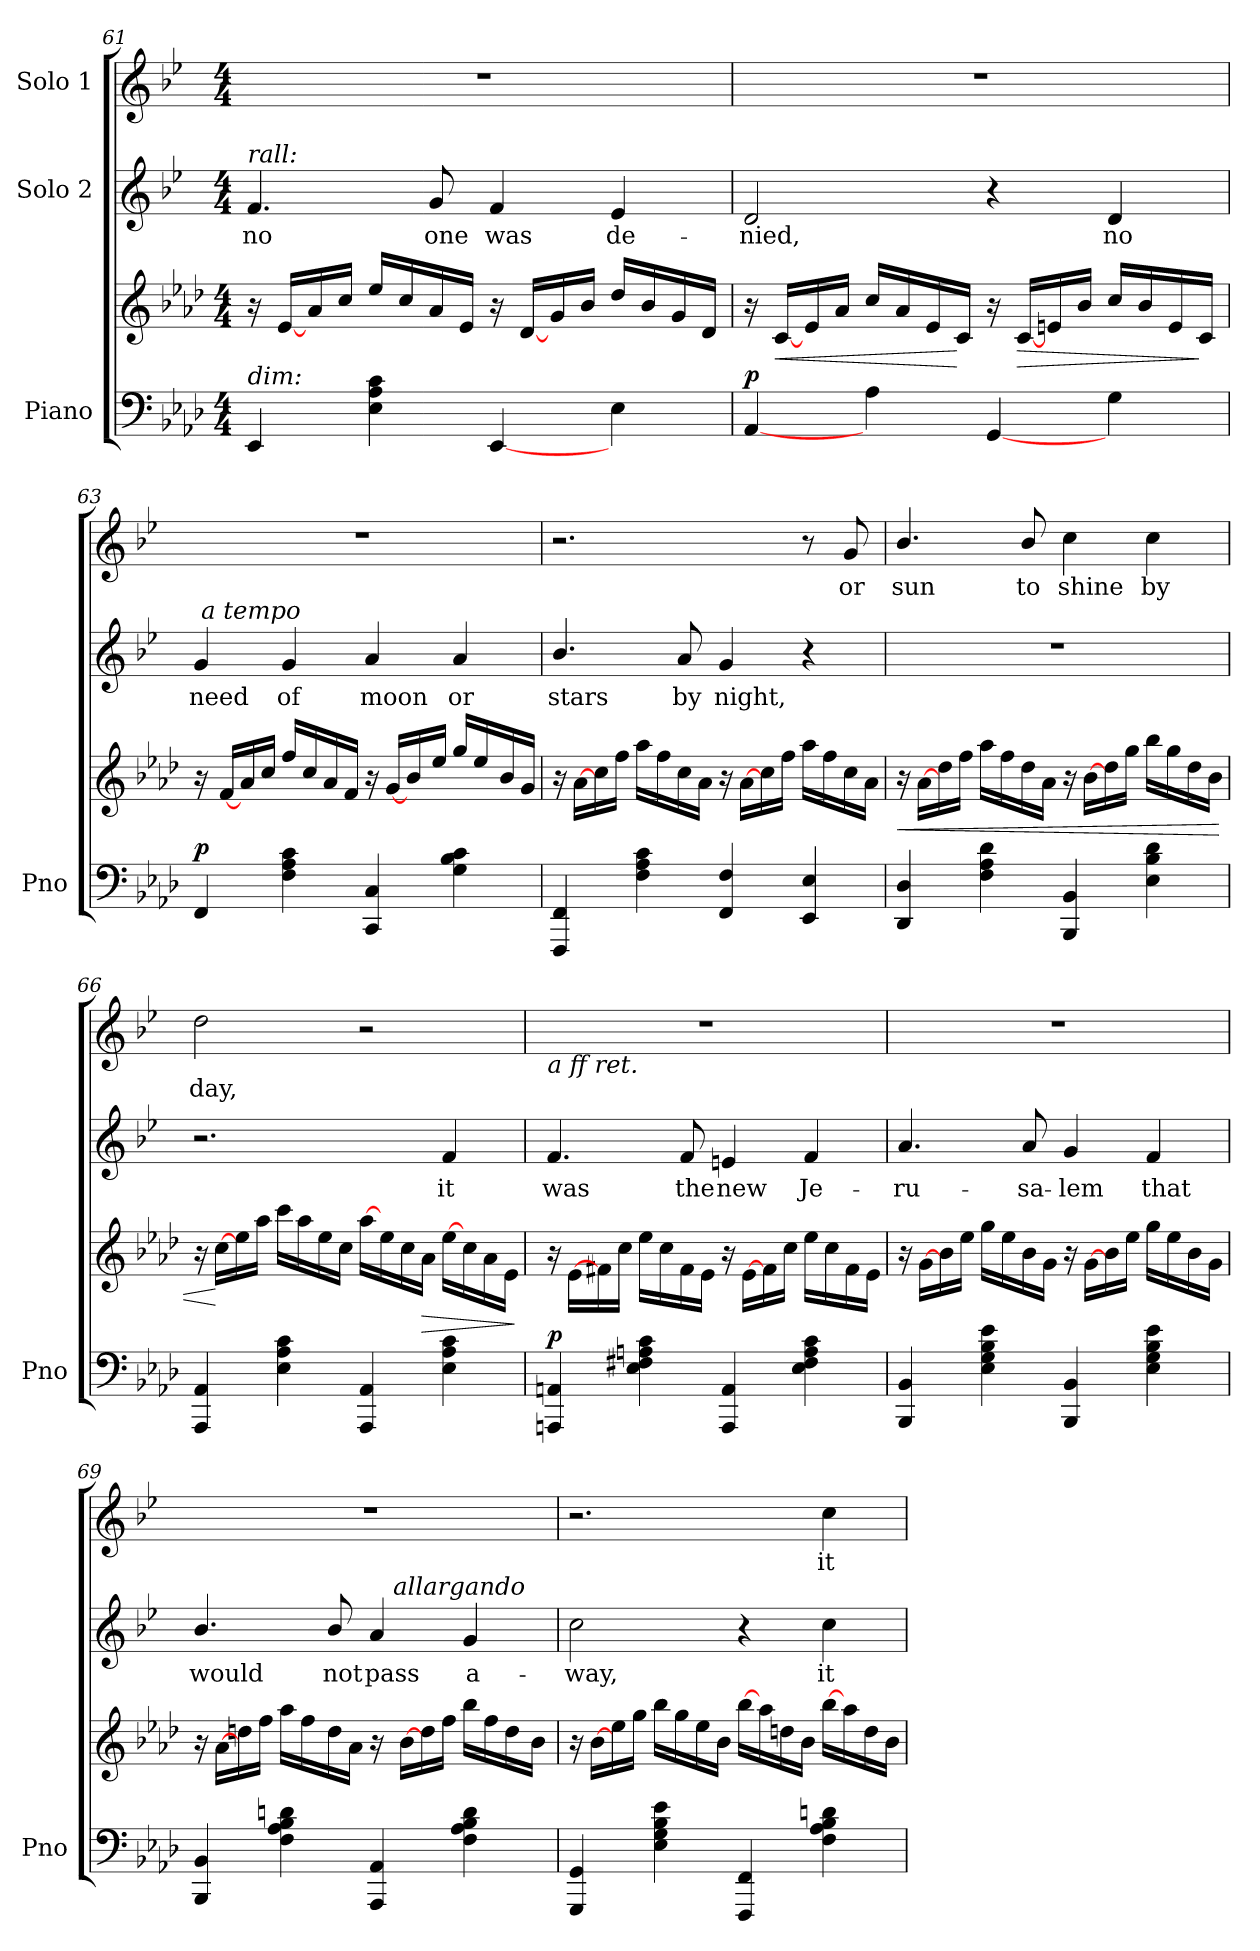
**kern	**kern	**dynam	**kern	**text	**kern	**text
*part3	*part3	*part3	*part2	*part2	*part1	*part1
*staff4	*staff3	*staff3/4	*staff2	*staff2	*staff1	*staff1
*I"Piano	*	*	*I"Solo 2	*	*I"Solo 1	*
*I'Pno	*	*	*	*	*	*
!!LO:PB:g=z
*clefF4	*clefG2	*	*clefG2	*	*clefG2	*
*	*	*	*ITrd1c2	*	*ITrd1c2	*
*k[b-e-a-d-]	*k[b-e-a-d-]	*	*k[b-e-a-d-]	*	*k[b-e-a-d-]	*
*A-:	*A-:	*	*A-:	*	*A-:	*
*M4/4	*M4/4	*	*M4/4	*	*M4/4	*
=61	=61	=61	=61	=61	=61	=61
!	!	!	!LO:TX:a:i:t=rall&colon;	!	!	!
!LO:TX:a:i:t=dim&colon;	!	!	!	!	!	!
4EE-/	16r	.	4.e-/	no	1r	.
.	[16e-/LL	.	.	.	.	.
.	16a-/	.	.	.	.	.
.	16cc/JJ	.	.	.	.	.
4E-\ 4A-\ 4c\	16ee-/LL	.	.	.	.	.
.	16cc/	.	.	.	.	.
.	16a-/	.	8f/	one	.	.
.	16e-/JJ	.	.	.	.	.
[4EE-/	16r	.	4e-/	was	.	.
.	[16d-/LL	.	.	.	.	.
.	16g/	.	.	.	.	.
.	16b-/JJ	.	.	.	.	.
4E-\	16dd-/LL	.	4d-/	de-	.	.
.	16b-/	.	.	.	.	.
.	16g/	.	.	.	.	.
.	16d-/JJ	.	.	.	.	.
=62	=62	=62	=62	=62	=62	=62
!	!	!LO:DY:a=2	!	!	!	!
[4AA-/	16r	p	2c/	-nied,	1r	.
!	!	!LO:HP:b	!	!	!	!
.	[16c/LL	<	.	.	.	.
.	16e-/	.	.	.	.	.
.	16a-/JJ	.	.	.	.	.
4A-\	16cc/LL	.	.	.	.	.
.	16a-/	.	.	.	.	.
.	16e-/	.	.	.	.	.
.	16c/JJ	[	.	.	.	.
[4GG/	16r	.	4r	.	.	.
!	!	!LO:HP:b	!	!	!	!
.	[16c/LL	>	.	.	.	.
.	16en/	.	.	.	.	.
.	16b-/JJ	.	.	.	.	.
4G\	16cc/LL	.	4c/	no	.	.
.	16b-/	.	.	.	.	.
.	16e/	.	.	.	.	.
.	16c/JJ	]	.	.	.	.
!!LO:LB:g=z
=63	=63	=63	=63	=63	=63	=63
!	!	!LO:DY:a=2	!	!	!	!
*	*	*	*^	*	*	*
4FF/	16r	p	4f/	96ryy	need	1r	.
!	!	!	!	!LO:TX:a:i:t=a tempo	!	!	!
.	.	.	.	3%2ryy	.	.	.
.	[16f/LL	.	.	.	.	.	.
.	16a-/	.	.	.	.	.	.
.	16cc/JJ	.	.	.	.	.	.
4F\ 4A-\ 4c\	16ff/LL	.	4f/	.	of	.	.
.	16cc/	.	.	.	.	.	.
.	16a-/	.	.	.	.	.	.
.	16f/JJ	.	.	.	.	.	.
4CC/ 4C/	16r	.	4g/	.	moon	.	.
.	[16g/LL	.	.	.	.	.	.
.	16b-/	.	.	.	.	.	.
.	.	.	.	6ryy	.	.	.
.	16ee-/JJ	.	.	.	.	.	.
4G\ 4B-\ 4c\	16gg/LL	.	4g/	.	or	.	.
.	16ee-/	.	.	.	.	.	.
.	.	.	.	12...ryy	.	.	.
.	16b-/	.	.	.	.	.	.
.	16g/JJ	.	.	.	.	.	.
*	*	*	*v	*v	*	*	*
=64	=64	=64	=64	=64	=64	=64
4FFF/ 4FF/	16r	.	4.a-/	stars	2.r	.
.	[16a-\LL	.	.	.	.	.
.	16cc\	.	.	.	.	.
.	16ff\JJ	.	.	.	.	.
4F\ 4A-\ 4c\	16aa-\LL	.	.	.	.	.
.	16ff\	.	.	.	.	.
.	16cc\	.	8g/	by	.	.
.	16a-\JJ	.	.	.	.	.
4FF/ 4F/	16r	.	4f/	night,	.	.
.	[16a-\LL	.	.	.	.	.
.	16cc\	.	.	.	.	.
.	16ff\JJ	.	.	.	.	.
4EE-/ 4E-/	16aa-\LL	.	4r	.	8r	.
.	16ff\	.	.	.	.	.
.	16cc\	.	.	.	8f/	or
.	16a-\JJ	.	.	.	.	.
!!LO:LB:g=z
=65	=65	=65	=65	=65	=65	=65
!	!	!LO:HP:b	!	!	!	!
4DD-/ 4D-/	16r	<	1r	.	4.a-/	sun
.	[16a-\LL	.	.	.	.	.
.	16dd-\	.	.	.	.	.
.	16ff\JJ	.	.	.	.	.
4F\ 4A-\ 4d-\	16aa-\LL	.	.	.	.	.
.	16ff\	.	.	.	.	.
.	16dd-\	.	.	.	8a-/	to
.	16a-\JJ	.	.	.	.	.
4BBB-/ 4BB-/	16r	.	.	.	4b-\	shine
.	[16b-\LL	.	.	.	.	.
.	16dd-\	.	.	.	.	.
.	16gg\JJ	.	.	.	.	.
4E-\ 4B-\ 4d-\	16bb-\LL	.	.	.	4b-\	by
.	16gg\	.	.	.	.	.
.	16dd-\	.	.	.	.	.
.	16b-\JJ	.	.	.	.	.
=66	=66	=66	=66	=66	=66	=66
4AAA-/ 4AA-/	16r	.	2.r	.	2cc\	day,
.	[16cc\LL	[	.	.	.	.
.	16ee-\	.	.	.	.	.
.	16aa-\JJ	.	.	.	.	.
4E-\ 4A-\ 4c\	16ccc\LL	.	.	.	.	.
.	16aa-\	.	.	.	.	.
.	16ee-\	.	.	.	.	.
.	16cc\JJ	.	.	.	.	.
4AAA-/ 4AA-/	[16aa-\LL	.	.	.	2r	.
.	16ee-\	.	.	.	.	.
.	16cc\	.	.	.	.	.
!	!	!LO:HP:b	!	!	!	!
.	16a-\JJ	>	.	.	.	.
4E-\ 4A-\ 4c\	[16ee-\LL	.	4e-/	it	.	.
.	16cc\	.	.	.	.	.
.	16a-\	.	.	.	.	.
.	16e-\JJ	.	.	.	.	.
.	.	]	.	.	.	.
!!LO:PB:g=z
=67	=67	=67	=67	=67	=67	=67
!	!	!	!	!	!LO:TX:b:i:t=a  ff  ret.	!
!	!	!LO:DY:a=2	!	!	!	!
4AAAn/ 4AAn/	16r	p	4.e-/	was	1r	.
.	[16e-\LL	.	.	.	.	.
.	16f#X\	.	.	.	.	.
.	16cc\JJ	.	.	.	.	.
4E-\ 4F#X\ 4An\ 4c\	16ee-\LL	.	.	.	.	.
.	16cc\	.	.	.	.	.
.	16f#\	.	8e-/	the	.	.
.	16e-\JJ	.	.	.	.	.
4AAA/ 4AA/	16r	.	4dn/	new	.	.
.	[16e-\LL	.	.	.	.	.
.	16f#\	.	.	.	.	.
.	16cc\JJ	.	.	.	.	.
4E-\ 4F#\ 4A\ 4c\	16ee-\LL	.	4e-/	Je-	.	.
.	16cc\	.	.	.	.	.
.	16f#\	.	.	.	.	.
.	16e-\JJ	.	.	.	.	.
=68	=68	=68	=68	=68	=68	=68
4BBB-/ 4BB-/	16r	.	4.g/	-ru-	1r	.
.	[16g\LL	.	.	.	.	.
.	16b-\	.	.	.	.	.
.	16ee-\JJ	.	.	.	.	.
4E-\ 4G\ 4B-\ 4e-\	16gg\LL	.	.	.	.	.
.	16ee-\	.	.	.	.	.
.	16b-\	.	8g/	-sa-	.	.
.	16g\JJ	.	.	.	.	.
4BBB-/ 4BB-/	16r	.	4f/	-lem	.	.
.	[16g\LL	.	.	.	.	.
.	16b-\	.	.	.	.	.
.	16ee-\JJ	.	.	.	.	.
4E-\ 4G\ 4B-\ 4e-\	16gg\LL	.	4e-/	that	.	.
.	16ee-\	.	.	.	.	.
.	16b-\	.	.	.	.	.
.	16g\JJ	.	.	.	.	.
!!LO:LB:g=z
=69	=69	=69	=69	=69	=69	=69
*	*	*	*^	*	*	*
4BBB-/ 4BB-/	16r	.	4.a-/	3ryy	would	1r	.
.	[16a-\LL	.	.	.	.	.	.
.	16ddn\	.	.	.	.	.	.
.	16ff\JJ	.	.	.	.	.	.
4F\ 4A-\ 4B-\ 4dn\	16aa-\LL	.	.	.	.	.	.
.	16ff\	.	.	.	.	.	.
.	.	.	.	6ryy	.	.	.
.	16dd\	.	8a-/	.	not	.	.
.	16a-\JJ	.	.	.	.	.	.
4AAA-/ 4AA-/	16r	.	4g/	24ryy	pass	.	.
.	.	.	.	96ryy	.	.	.
!	!	!	!	!LO:TX:a:i:t=allargando	!	!	!
.	.	.	.	3ryy	.	.	.
.	[16b-\LL	.	.	.	.	.	.
.	16dd\	.	.	.	.	.	.
.	16ff\JJ	.	.	.	.	.	.
4F\ 4A-\ 4B-\ 4d\	16bb-\LL	.	4f/	.	a-	.	.
.	16ff\	.	.	.	.	.	.
.	16dd\	.	.	.	.	.	.
.	.	.	.	12ryy	.	.	.
.	16b-\JJ	.	.	.	.	.	.
.	.	.	.	48.ryy	.	.	.
*	*	*	*v	*v	*	*	*
=70	=70	=70	=70	=70	=70	=70
4GGG/ 4GG/	16r	.	2b-\	-way,	2.r	.
.	[16b-\LL	.	.	.	.	.
.	16ee-\	.	.	.	.	.
.	16gg\JJ	.	.	.	.	.
4E-\ 4G\ 4B-\ 4e-\	16bb-\LL	.	.	.	.	.
.	16gg\	.	.	.	.	.
.	16ee-\	.	.	.	.	.
.	16b-\JJ	.	.	.	.	.
4FFF/ 4FF/	[16bb-\LL	.	4r	.	.	.
.	16aa-\	.	.	.	.	.
.	16ddn\	.	.	.	.	.
.	16b-\JJ	.	.	.	.	.
4F\ 4A-\ 4B-\ 4dn\	[16bb-\LL	.	4b-\	it	4b-\	it
.	16aa-\	.	.	.	.	.
.	16dd\	.	.	.	.	.
.	16b-\JJ	.	.	.	.	.
=	=	=	=	=	=	=
*-	*-	*-	*-	*-	*-	*-
